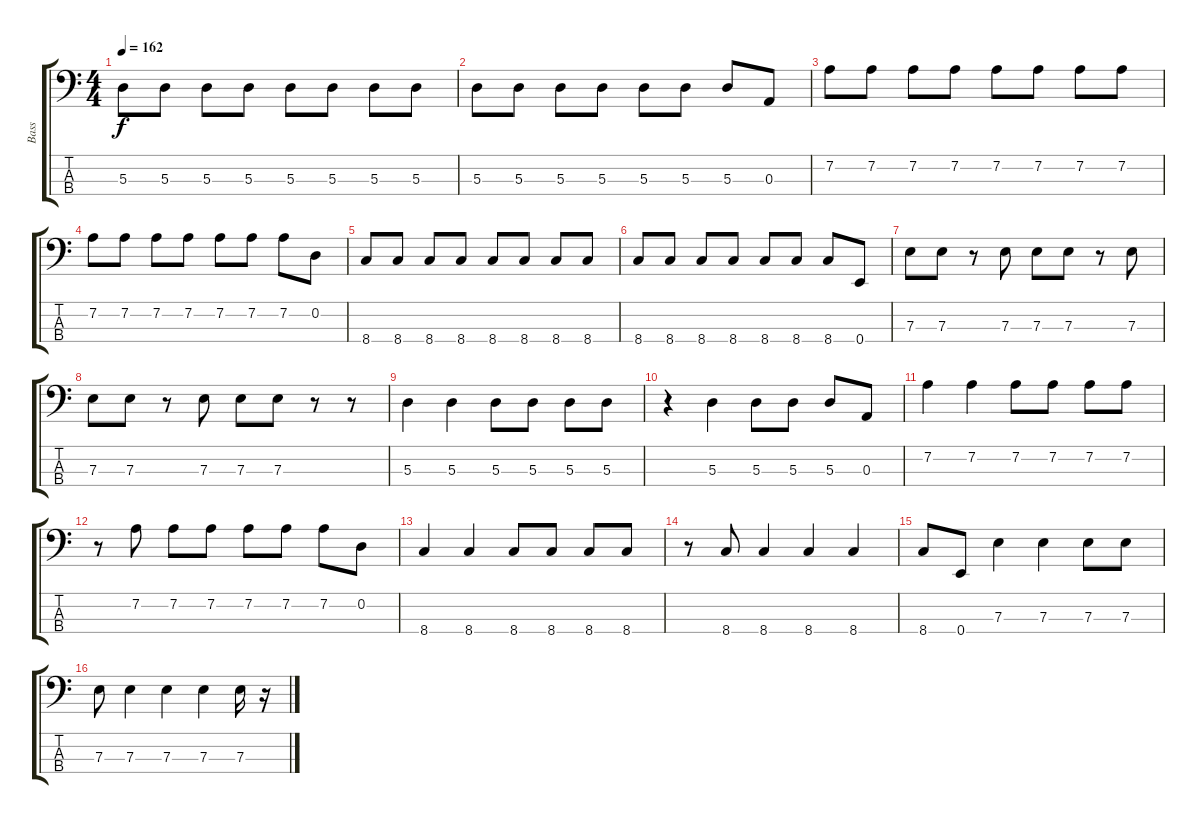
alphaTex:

\track ("Bass" "Bass") {instrument electricbassfinger}
\staff {score tabs}
\tuning (G2 D2 A1 E1) {hide}
\ts (4 4)
\tempo 162
\clef f4
\ks c
5.3.8{dy f} 5.3.8 5.3.8 5.3.8 5.3.8 5.3.8 5.3.8 5.3.8 |
5.3.8 5.3.8 5.3.8 5.3.8 5.3.8 5.3.8 5.3.8 0.3.8 |
7.2.8 7.2.8 7.2.8 7.2.8 7.2.8 7.2.8 7.2.8 7.2.8 |
7.2.8 7.2.8 7.2.8 7.2.8 7.2.8 7.2.8 7.2.8 0.2.8 |
8.4.8 8.4.8 8.4.8 8.4.8 8.4.8 8.4.8 8.4.8 8.4.8 |
8.4.8 8.4.8 8.4.8 8.4.8 8.4.8 8.4.8 8.4.8 0.4.8 |
7.3.8 7.3.8 r.8 7.3.8 7.3.8 7.3.8 r.8 7.3.8 |
7.3.8 7.3.8 r.8 7.3.8 7.3.8 7.3.8 r.8 r.8 |
5.3.4 5.3.4 5.3.8 5.3.8 5.3.8 5.3.8 |
r.4 5.3.4 5.3.8 5.3.8 5.3.8 0.3.8 |
7.2.4 7.2.4 7.2.8 7.2.8 7.2.8 7.2.8 |
r.8 7.2.8 7.2.8 7.2.8 7.2.8 7.2.8 7.2.8 0.2.8 |
8.4.4 8.4.4 8.4.8 8.4.8 8.4.8 8.4.8 |
r.8 8.4.8 8.4.4 8.4.4 8.4.4 |
8.4.8 0.4.8 7.3.4 7.3.4 7.3.8 7.3.8 |
7.3.8 7.3.4 7.3.4 7.3.4 7.3.16 r.16
